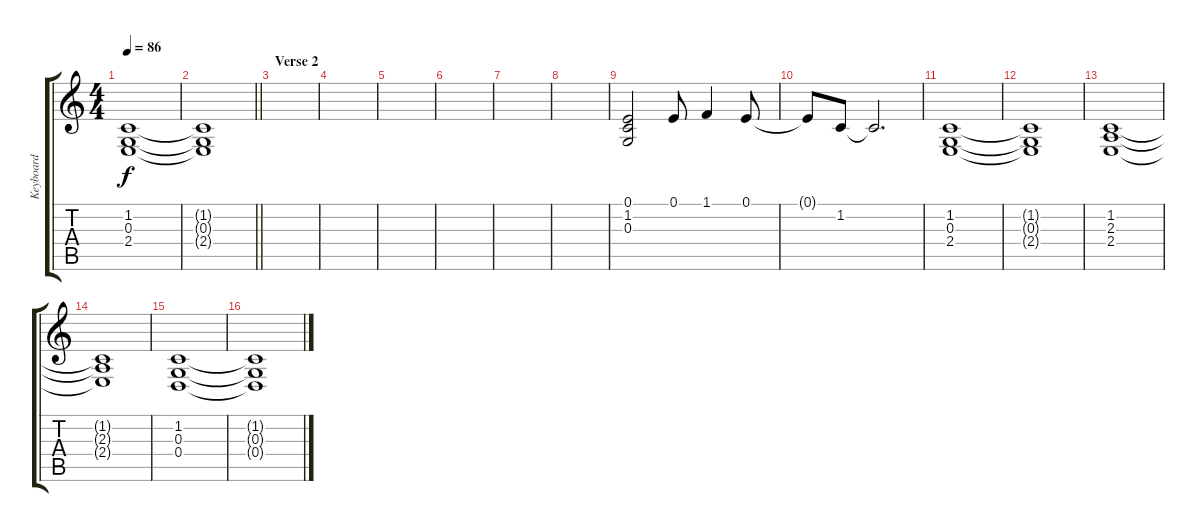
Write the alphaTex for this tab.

\track ("Keyboard" "Keyboard") {instrument drawbarorgan}
\staff {score tabs}
\tuning (E4 B3 G3 D3 A2 E2) {hide}
\ts (4 4)
\tempo 86
\clef g2
\ks c
(1.2 0.3 2.4).1{dy f} |
\barLineRight lightlight
(1.2{t} 0.3{t} 2.4{t}).1 |
\section ("" "Verse 2")
|
|
|
|
|
|
(0.1 1.2 0.3).2{instrument electricgrandpiano} 0.1.8 1.1.4 0.1.8 |
0.1{t}.8 1.2.8 1.2{t}.2{d} |
(1.2 0.3 2.4).1{instrument drawbarorgan} |
(1.2{t} 0.3{t} 2.4{t}).1 |
(1.2 2.3 2.4).1 |
(1.2{t} 2.3{t} 2.4{t}).1 |
(1.2 0.3 0.4).1 |
(1.2{t} 0.3{t} 0.4{t}).1
